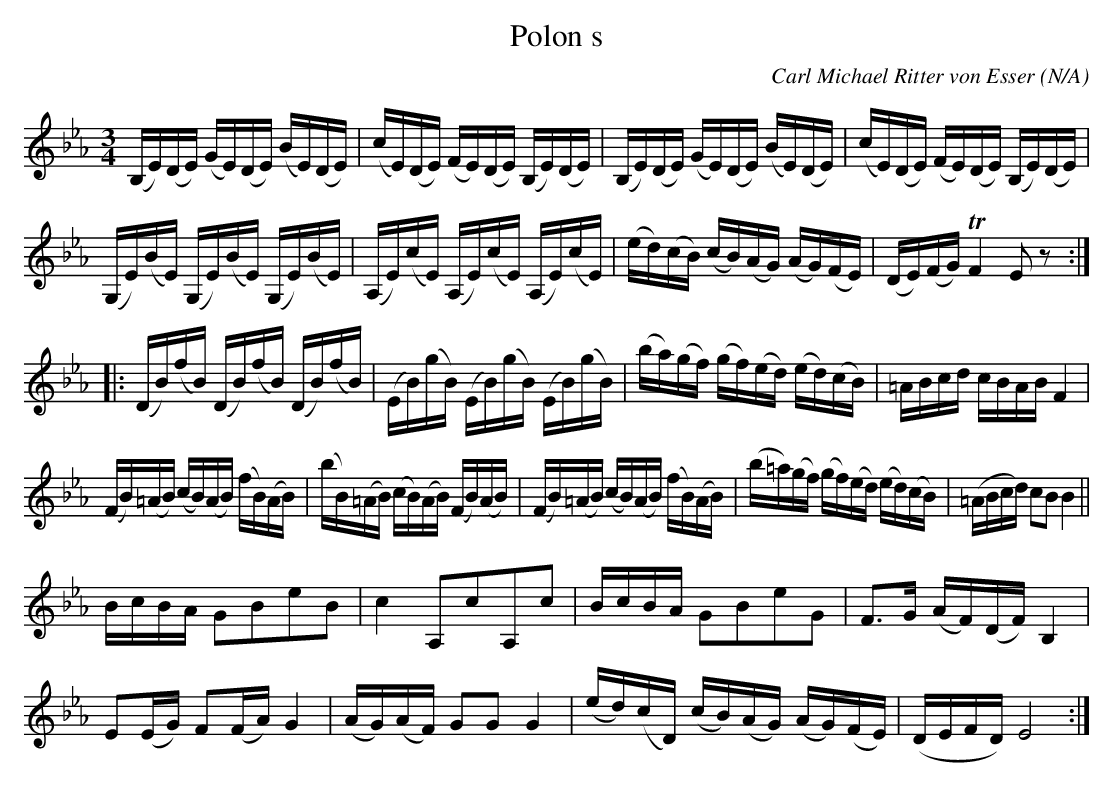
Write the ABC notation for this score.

X:1
T:Polon s
C:Carl Michael Ritter von Esser
O:N/A
M:3/4
L:1/16
K:Eb
 (B,E)(DE) (GE)(DE) (BE)(DE) |(cE)(DE) (FE)(DE) (B,E)(DE) | (B,E)(DE) (GE)(DE) (BE)(DE) |(cE)(DE) (FE)(DE) (B,E)(DE)|
(G,E)(BE) (G,E)(BE) (G,E)(BE)| (A,E)(cE) (A,E)(cE) (A,E)(cE)| (ed)(cB) (cB)(AG) (AG)(FE)| (DE)(FG)TF4 E2z2  :|
|:(DB)(fB) (DB)(fB) (DB)(fB)| (EB)(gB) (EB)(gB) (EB)(gB)|(ba)(gf) (gf)(ed) (ed)(cB)| =ABcd cBAB F4|
(FB)(=AB) (cB)(AB) (fB)(AB)| (bB)(=AB) (cB)(AB) (FB)(AB)| (FB)(=AB) (cB)(AB) (fB)(AB)| (b=a)(gf) (gf)(ed) (ed)(cB)| (=ABcd) c2B2B4||
BcBA G2B2e2B2| c4 A,2c2A,2c2| BcBA G2B2e2G2| F3G (AF)(DF) B,4|
E2(EG) F2(FA) G4| (AG)(AF) G2G2 G4 | (ed)(cD) (cB)(AG) (AG)(FE)|(DEFD)E8:|
